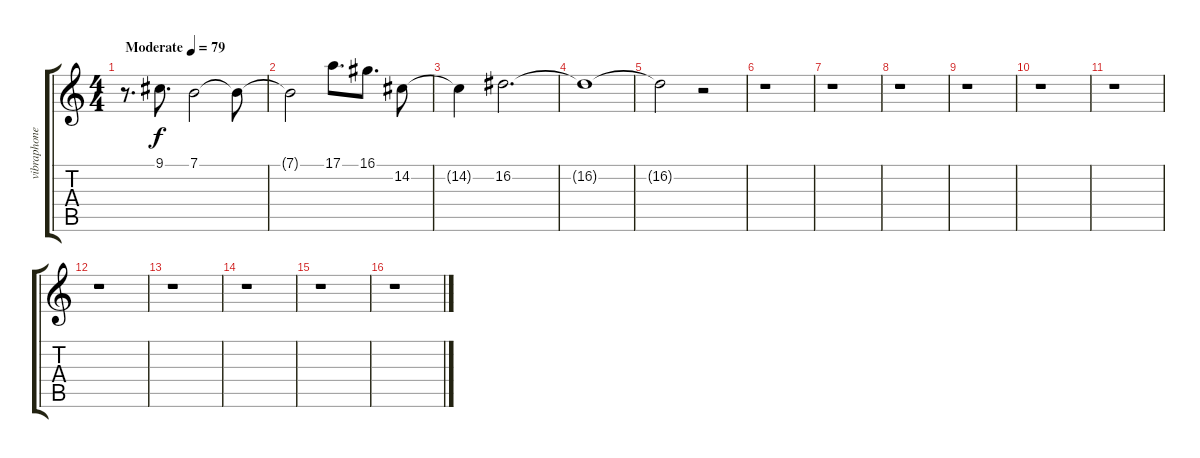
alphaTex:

\track ("vibraphone" "vibraphone") {instrument vibraphone}
\staff {score tabs}
\tuning (E4 B3 G3 D3 A2 E2) {hide}
\ts (4 4)
\tempo (79 "Moderate")
\clef g2
\ks c
r.8{d dy f instrument vibraphone} 9.1.8{d} 7.1.2 7.1{t}.8 |
7.1{t}.2 17.1.8{d} 16.1.8{d} 14.2.8 |
14.2{t}.4 16.2.2{d} |
16.2{t}.1 |
16.2{t}.2 r.2 |
r.1 |
r.1 |
r.1 |
r.1 |
r.1 |
r.1 |
r.1 |
r.1 |
r.1 |
r.1 |
r.1
